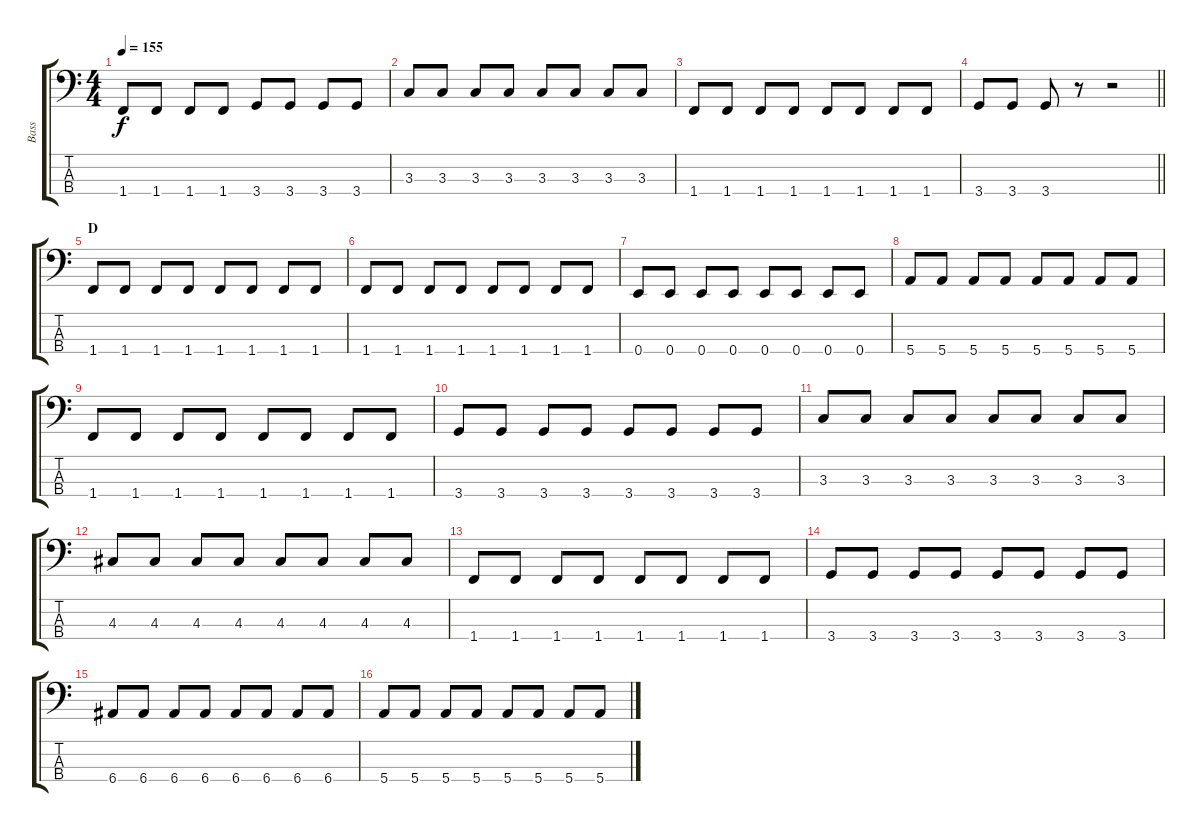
\track ("Bass" "Bass") {instrument electricbasspick}
\staff {score tabs}
\tuning (G2 D2 A1 E1) {hide}
\ts (4 4)
\tempo 155
\clef f4
\ks c
1.4.8{dy f} 1.4.8 1.4.8 1.4.8 3.4.8 3.4.8 3.4.8 3.4.8 |
3.3.8 3.3.8 3.3.8 3.3.8 3.3.8 3.3.8 3.3.8 3.3.8 |
1.4.8 1.4.8 1.4.8 1.4.8 1.4.8 1.4.8 1.4.8 1.4.8 |
\barLineRight lightlight
3.4.8 3.4.8 3.4.8 r.8 r.2 |
\section ("" "D")
1.4.8 1.4.8 1.4.8 1.4.8 1.4.8 1.4.8 1.4.8 1.4.8 |
1.4.8 1.4.8 1.4.8 1.4.8 1.4.8 1.4.8 1.4.8 1.4.8 |
0.4.8 0.4.8 0.4.8 0.4.8 0.4.8 0.4.8 0.4.8 0.4.8 |
5.4.8 5.4.8 5.4.8 5.4.8 5.4.8 5.4.8 5.4.8 5.4.8 |
1.4.8 1.4.8 1.4.8 1.4.8 1.4.8 1.4.8 1.4.8 1.4.8 |
3.4.8 3.4.8 3.4.8 3.4.8 3.4.8 3.4.8 3.4.8 3.4.8 |
3.3.8 3.3.8 3.3.8 3.3.8 3.3.8 3.3.8 3.3.8 3.3.8 |
4.3.8 4.3.8 4.3.8 4.3.8 4.3.8 4.3.8 4.3.8 4.3.8 |
1.4.8 1.4.8 1.4.8 1.4.8 1.4.8 1.4.8 1.4.8 1.4.8 |
3.4.8 3.4.8 3.4.8 3.4.8 3.4.8 3.4.8 3.4.8 3.4.8 |
6.4.8 6.4.8 6.4.8 6.4.8 6.4.8 6.4.8 6.4.8 6.4.8 |
5.4.8 5.4.8 5.4.8 5.4.8 5.4.8 5.4.8 5.4.8 5.4.8
